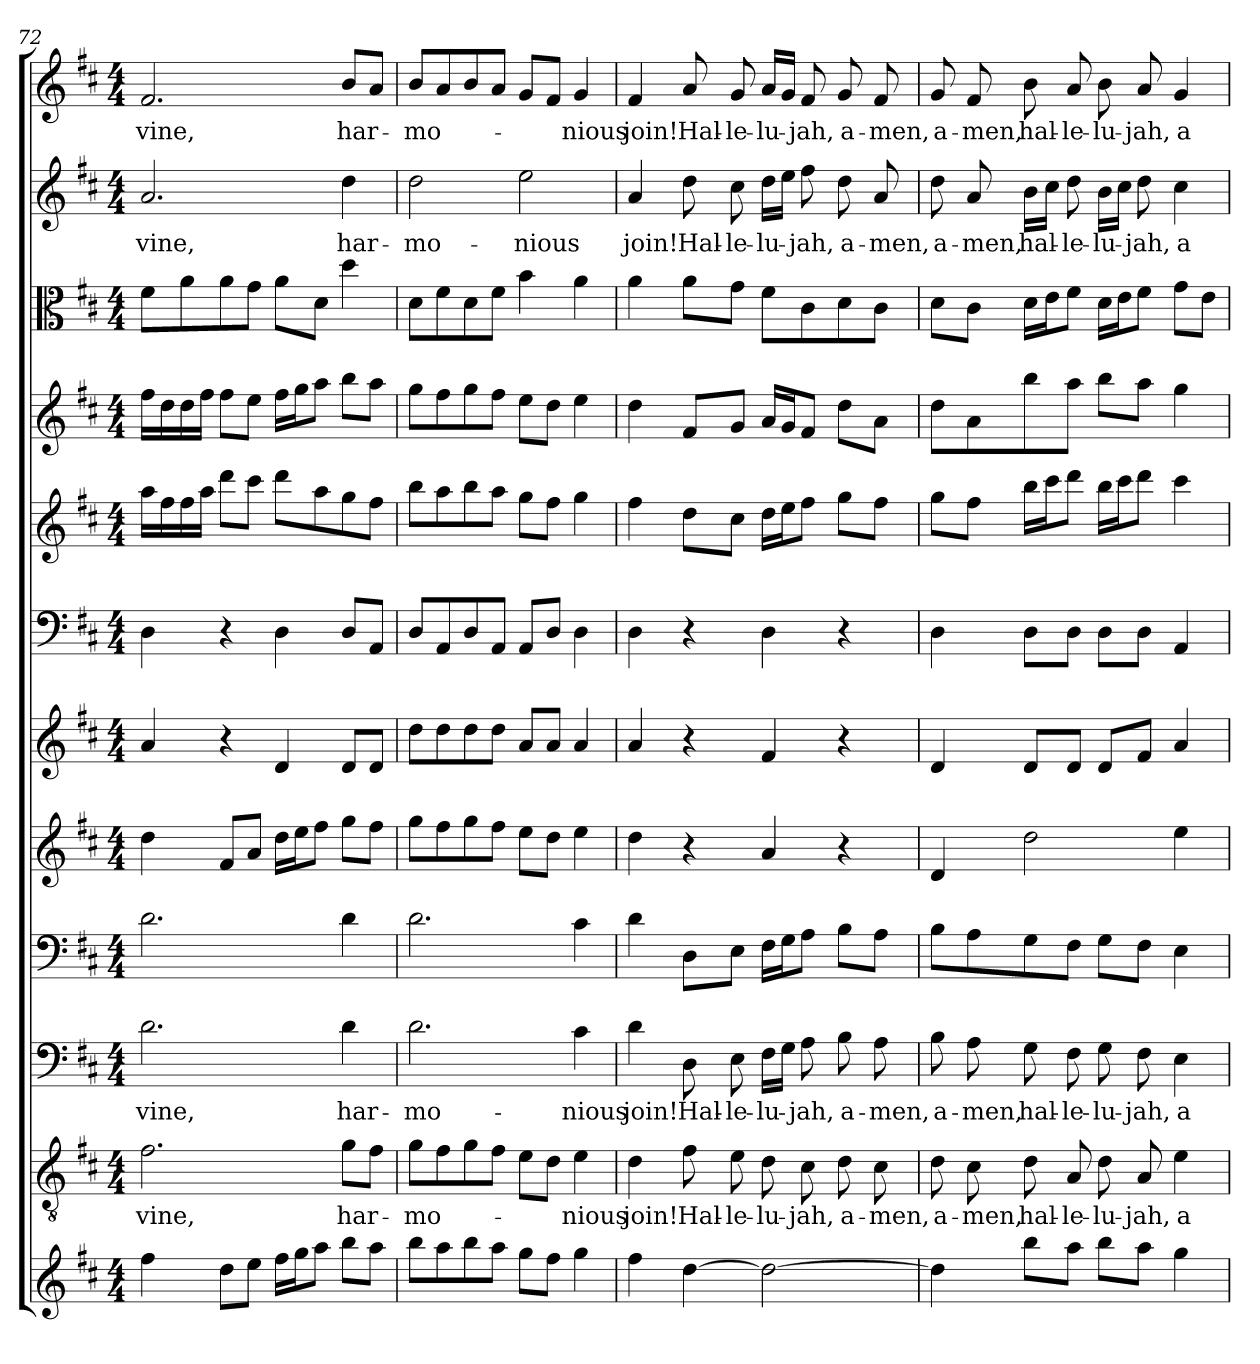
**kern	**kern	**text	**kern	**text	**kern	**kern	**kern	**kern	**kern	**kern	**kern	**kern	**text	**kern	**text
*part12	*part11	*part11	*part10	*part10	*part9	*part8	*part7	*part6	*part5	*part4	*part3	*part2	*part2	*part1	*part1
*staff12	*staff11	*staff11	*staff10	*staff10	*staff9	*staff8	*staff7	*staff6	*staff5	*staff4	*staff3	*staff2	*staff2	*staff1	*staff1
*clefG2	*clefGv2	*	*clefF4	*	*clefF4	*clefG2	*clefG2	*clefF4	*clefG2	*clefG2	*clefC3	*clefG2	*	*clefG2	*
*k[f#c#]	*k[f#c#]	*	*k[f#c#]	*	*k[f#c#]	*k[f#c#]	*k[f#c#]	*k[f#c#]	*k[f#c#]	*k[f#c#]	*k[f#c#]	*k[f#c#]	*	*k[f#c#]	*
*D:	*D:	*	*D:	*	*D:	*D:	*D:	*D:	*D:	*D:	*D:	*D:	*	*D:	*
*M4/4	*M4/4	*	*M4/4	*	*M4/4	*M4/4	*M4/4	*M4/4	*M4/4	*M4/4	*M4/4	*M4/4	*	*M4/4	*
=72	=72	=72	=72	=72	=72	=72	=72	=72	=72	=72	=72	=72	=72	=72	=72
4ff#\	2.f#\	-vine,	2.d\	-vine,	2.d\	4dd\	4a/	4D\	16aa\LL	16ff#\LL	8f#\L	2.a/	-vine,	2.f#/	-vine,
.	.	.	.	.	.	.	.	.	16ff#\	16dd\	.	.	.	.	.
.	.	.	.	.	.	.	.	.	16ff#\	16dd\	8a\	.	.	.	.
.	.	.	.	.	.	.	.	.	16aa\JJ	16ff#\JJ	.	.	.	.	.
8dd\L	.	.	.	.	.	8f#/L	4r	4r	8ddd\L	8ff#\L	8a\	.	.	.	.
8ee\J	.	.	.	.	.	8a/J	.	.	8ccc#\J	8ee\J	8g\J	.	.	.	.
16ff#\LL	.	.	.	.	.	16dd\LL	4d/	4D\	8ddd\L	16ff#\LL	8a\L	.	.	.	.
16gg\J	.	.	.	.	.	16ee\J	.	.	.	16gg\J	.	.	.	.	.
8aa\J	.	.	.	.	.	8ff#\J	.	.	8aa\	8aa\J	8d\J	.	.	.	.
8bb\L	8g\L	har-	4d\	har-	4d\	8gg\L	8d/L	8D/L	8gg\	8bb\L	4dd\	4dd\	har-	8b/L	har-
8aa\J	8f#\J	.	.	.	.	8ff#\J	8d/J	8AA/J	8ff#\J	8aa\J	.	.	.	8a/J	.
=73	=73	=73	=73	=73	=73	=73	=73	=73	=73	=73	=73	=73	=73	=73	=73
8bb\L	8g\L	-mo-	2.d\	-mo-	2.d\	8gg\L	8dd\L	8D/L	8bb\L	8gg\L	8d\L	2dd\	-mo-	8b/L	-mo-
8aa\	8f#\	.	.	.	.	8ff#\	8dd\	8AA/	8aa\	8ff#\	8f#\	.	.	8a/	.
8bb\	8g\	.	.	.	.	8gg\	8dd\	8D/	8bb\	8gg\	8d\	.	.	8b/	.
8aa\J	8f#\J	.	.	.	.	8ff#\J	8dd\J	8AA/J	8aa\J	8ff#\J	8f#\J	.	.	8a/J	.
8gg\L	8e\L	.	.	.	.	8ee\L	8a/L	8AA/L	8gg\L	8ee\L	4b\	2ee\	-nious	8g/L	.
8ff#\J	8d\J	.	.	.	.	8dd\J	8a/J	8D/J	8ff#\J	8dd\J	.	.	.	8f#/J	.
4gg\	4e\	-nious	4c#\	-nious	4c#\	4ee\	4a/	4D\	4gg\	4ee\	4a\	.	.	4g/	-nious
=74	=74	=74	=74	=74	=74	=74	=74	=74	=74	=74	=74	=74	=74	=74	=74
4ff#\	4d\	join!	4d\	join!	4d\	4dd\	4a/	4D\	4ff#\	4dd\	4a\	4a/	join!	4f#/	join!
[4dd\	8f#\	Hal-	8D\	Hal-	8D\L	4r	4r	4r	8dd\L	8f#/L	8a\L	8dd\	Hal-	8a/	Hal-
.	8e\	-le-	8E\	-le-	8E\J	.	.	.	8cc#\J	8g/J	8g\J	8cc#\	-le-	8g/	-le-
2dd\_	8d\	-lu-	16F#\LL	-lu-	16F#\LL	4a/	4f#/	4D\	16dd\LL	16a/LL	8f#\L	16dd\LL	-lu-	16a/LL	-lu-
.	.	.	16G\JJ	.	16G\J	.	.	.	16ee\J	16g/J	.	16ee\JJ	.	16g/JJ	.
.	8c#\	-jah,	8A\	-jah,	8A\J	.	.	.	8ff#\J	8f#/J	8c#\	8ff#\	-jah,	8f#/	-jah,
.	8d\	a-	8B\	a-	8B\L	4r	4r	4r	8gg\L	8dd\L	8d\	8dd\	a-	8g/	a-
.	8c#\	-men,	8A\	-men,	8A\J	.	.	.	8ff#\J	8a\J	8c#\J	8a/	-men,	8f#/	-men,
=75	=75	=75	=75	=75	=75	=75	=75	=75	=75	=75	=75	=75	=75	=75	=75
4dd\]	8d\	a-	8B\	a-	8B\L	4d/	4d/	4D\	8gg\L	8dd\L	8d\L	8dd\	a-	8g/	a-
.	8c#\	-men,	8A\	-men,	8A\	.	.	.	8ff#\J	8a\	8c#\J	8a/	-men,	8f#/	-men,
8bb\L	8d\	hal-	8G\	hal-	8G\	2dd\	8d/L	8D\L	16bb\LL	8bb\	16d\LL	16b\LL	hal-	8b\	hal-
.	.	.	.	.	.	.	.	.	16ccc#\J	.	16e\J	16cc#\JJ	.	.	.
8aa\J	8A/	-le-	8F#\	-le-	8F#\J	.	8d/J	8D\J	8ddd\J	8aa\J	8f#\J	8dd\	-le-	8a/	-le-
8bb\L	8d\	-lu-	8G\	-lu-	8G\L	.	8d/L	8D\L	16bb\LL	8bb\L	16d\LL	16b\LL	-lu-	8b\	-lu-
.	.	.	.	.	.	.	.	.	16ccc#\J	.	16e\J	16cc#\JJ	.	.	.
8aa\J	8A/	-jah,	8F#\	-jah,	8F#\J	.	8f#/J	8D\J	8ddd\J	8aa\J	8f#\J	8dd\	-jah,	8a/	-jah,
4gg\	4e\	a-	4E\	a-	4E\	4ee\	4a/	4AA/	4ccc#\	4gg\	8g\L	4cc#\	a-	4g/	a-
.	.	.	.	.	.	.	.	.	.	.	8e\J	.	.	.	.
=	=	=	=	=	=	=	=	=	=	=	=	=	=	=	=
*-	*-	*-	*-	*-	*-	*-	*-	*-	*-	*-	*-	*-	*-	*-	*-
